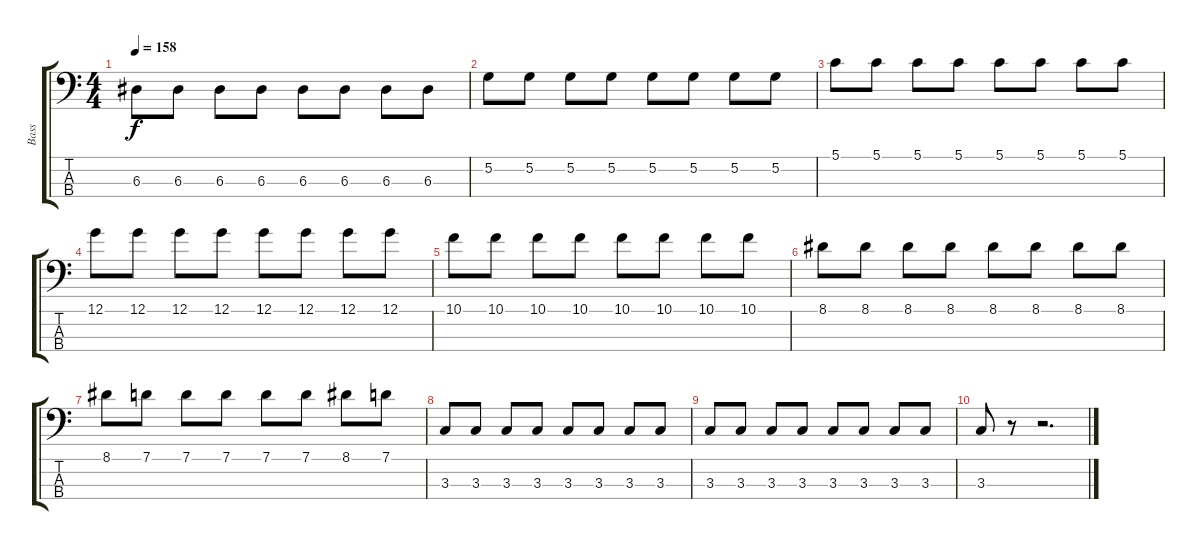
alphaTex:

\track ("Bass" "Bass") {instrument electricbassfinger}
\staff {score tabs}
\tuning (G2 D2 A1 E1) {hide}
\ts (4 4)
\tempo 158
\clef f4
\ks c
6.3.8{dy f} 6.3.8 6.3.8 6.3.8 6.3.8 6.3.8 6.3.8 6.3.8 |
5.2.8 5.2.8 5.2.8 5.2.8 5.2.8 5.2.8 5.2.8 5.2.8 |
5.1.8 5.1.8 5.1.8 5.1.8 5.1.8 5.1.8 5.1.8 5.1.8 |
12.1.8 12.1.8 12.1.8 12.1.8 12.1.8 12.1.8 12.1.8 12.1.8 |
10.1.8 10.1.8 10.1.8 10.1.8 10.1.8 10.1.8 10.1.8 10.1.8 |
8.1.8 8.1.8 8.1.8 8.1.8 8.1.8 8.1.8 8.1.8 8.1.8 |
8.1.8 7.1.8 7.1.8 7.1.8 7.1.8 7.1.8 8.1.8 7.1.8 |
3.3.8{instrument slapbass1} 3.3.8 3.3.8 3.3.8 3.3.8 3.3.8 3.3.8 3.3.8 |
3.3.8 3.3.8 3.3.8 3.3.8 3.3.8 3.3.8 3.3.8 3.3.8 |
3.3.8 r.8 r.2{d}
